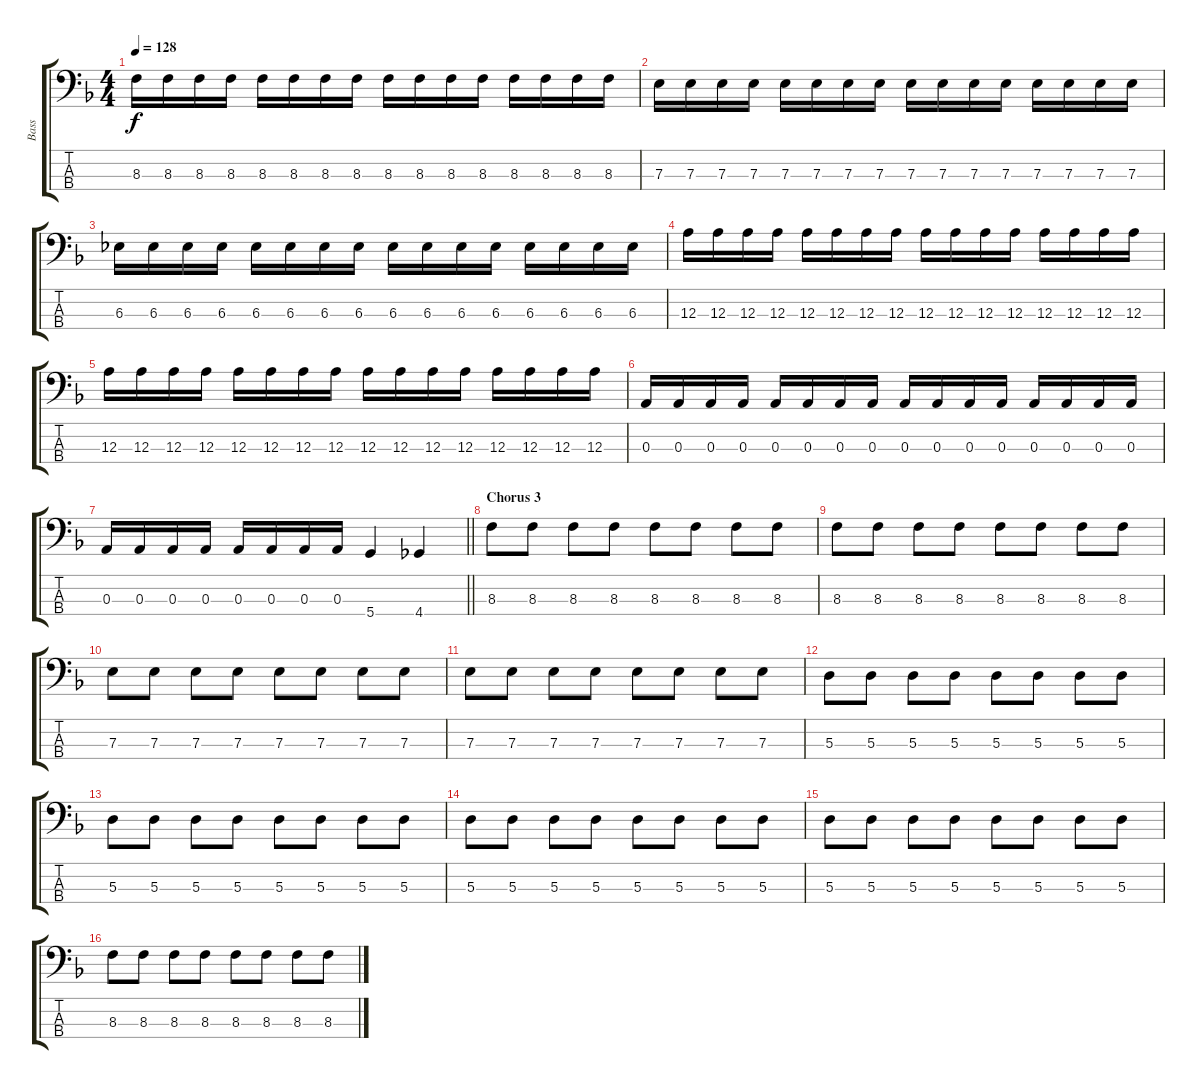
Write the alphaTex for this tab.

\track ("Bass" "Bass") {instrument electricbassfinger}
\staff {score tabs}
\tuning (G2 D2 A1 D1) {hide}
\ts (4 4)
\tempo 128
\clef f4
\ks f
8.3.16{dy f} 8.3.16 8.3.16 8.3.16 8.3.16 8.3.16 8.3.16 8.3.16 8.3.16 8.3.16 8.3.16 8.3.16 8.3.16 8.3.16 8.3.16 8.3.16 |
7.3.16 7.3.16 7.3.16 7.3.16 7.3.16 7.3.16 7.3.16 7.3.16 7.3.16 7.3.16 7.3.16 7.3.16 7.3.16 7.3.16 7.3.16 7.3.16 |
6.3.16 6.3.16 6.3.16 6.3.16 6.3.16 6.3.16 6.3.16 6.3.16 6.3.16 6.3.16 6.3.16 6.3.16 6.3.16 6.3.16 6.3.16 6.3.16 |
12.3.16 12.3.16 12.3.16 12.3.16 12.3.16 12.3.16 12.3.16 12.3.16 12.3.16 12.3.16 12.3.16 12.3.16 12.3.16 12.3.16 12.3.16 12.3.16 |
12.3.16 12.3.16 12.3.16 12.3.16 12.3.16 12.3.16 12.3.16 12.3.16 12.3.16 12.3.16 12.3.16 12.3.16 12.3.16 12.3.16 12.3.16 12.3.16 |
0.3.16 0.3.16 0.3.16 0.3.16 0.3.16 0.3.16 0.3.16 0.3.16 0.3.16 0.3.16 0.3.16 0.3.16 0.3.16 0.3.16 0.3.16 0.3.16 |
\barLineRight lightlight
0.3.16 0.3.16 0.3.16 0.3.16 0.3.16 0.3.16 0.3.16 0.3.16 5.4.4 4.4.4 |
\section ("" "Chorus 3")
8.3.8 8.3.8 8.3.8 8.3.8 8.3.8 8.3.8 8.3.8 8.3.8 |
8.3.8 8.3.8 8.3.8 8.3.8 8.3.8 8.3.8 8.3.8 8.3.8 |
7.3.8 7.3.8 7.3.8 7.3.8 7.3.8 7.3.8 7.3.8 7.3.8 |
7.3.8 7.3.8 7.3.8 7.3.8 7.3.8 7.3.8 7.3.8 7.3.8 |
5.3.8 5.3.8 5.3.8 5.3.8 5.3.8 5.3.8 5.3.8 5.3.8 |
5.3.8 5.3.8 5.3.8 5.3.8 5.3.8 5.3.8 5.3.8 5.3.8 |
5.3.8 5.3.8 5.3.8 5.3.8 5.3.8 5.3.8 5.3.8 5.3.8 |
5.3.8 5.3.8 5.3.8 5.3.8 5.3.8 5.3.8 5.3.8 5.3.8 |
8.3.8 8.3.8 8.3.8 8.3.8 8.3.8 8.3.8 8.3.8 8.3.8
